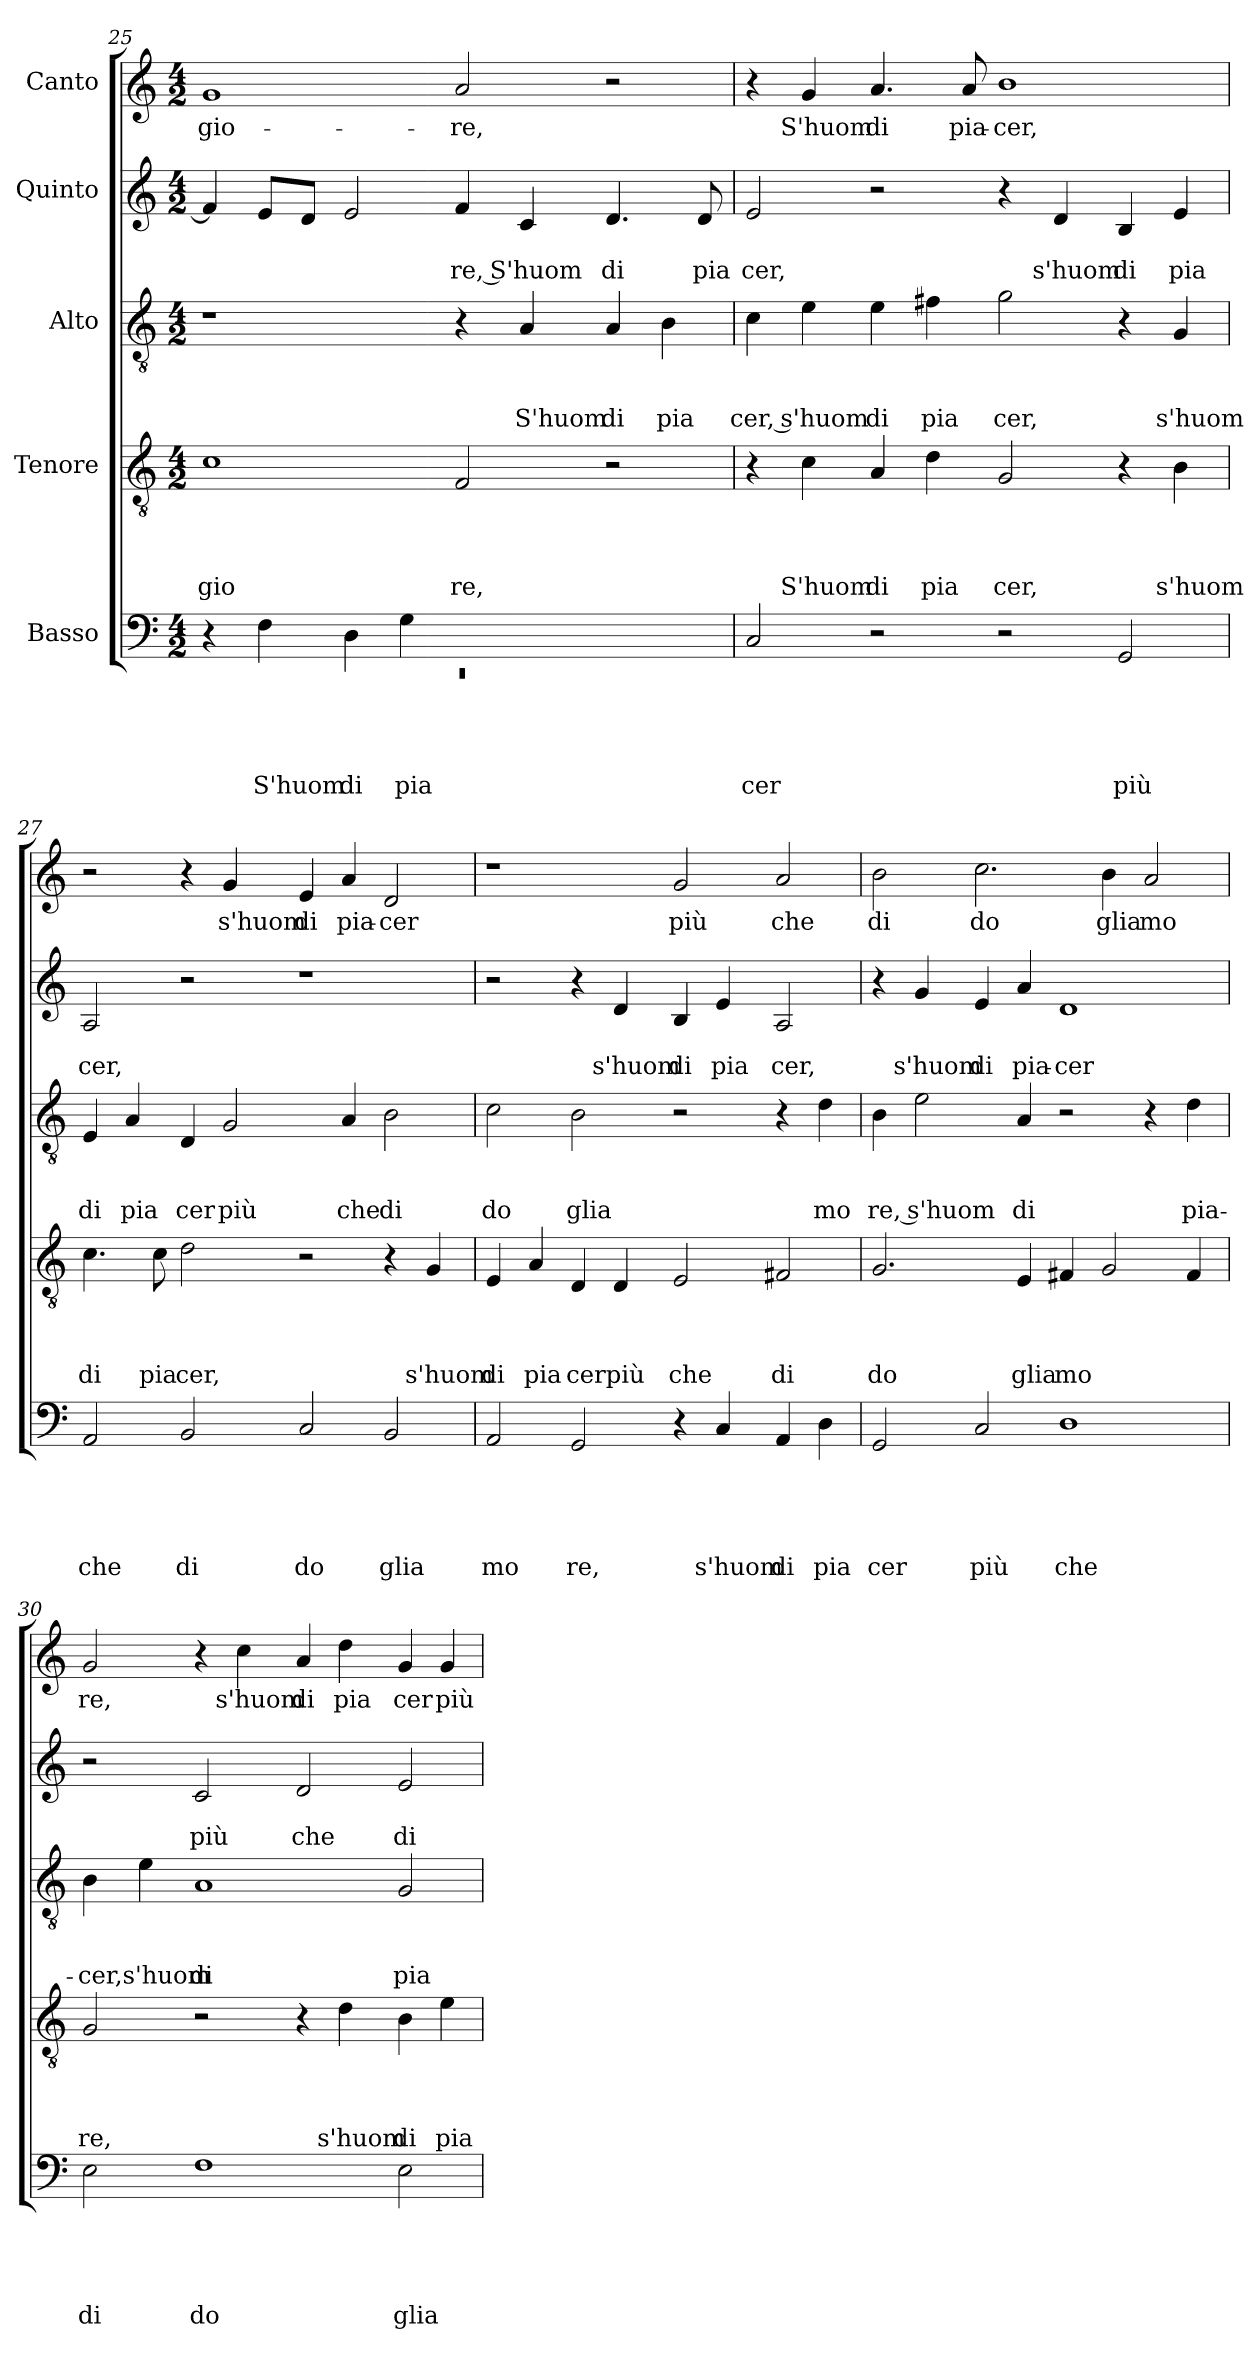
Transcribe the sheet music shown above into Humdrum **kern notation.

**kern	**text	**text	**text	**text	**text	**kern	**text	**text	**text	**text	**kern	**text	**text	**text	**kern	**text	**text	**kern	**text
*part5	*part5	*part5	*part5	*part5	*part5	*part4	*part4	*part4	*part4	*part4	*part3	*part3	*part3	*part3	*part2	*part2	*part2	*part1	*part1
*staff5	*staff5	*staff5	*staff5	*staff5	*staff5	*staff4	*staff4	*staff4	*staff4	*staff4	*staff3	*staff3	*staff3	*staff3	*staff2	*staff2	*staff2	*staff1	*staff1
*I"Basso	*	*	*	*	*	*I"Tenore	*	*	*	*	*I"Alto	*	*	*	*I"Quinto	*	*	*I"Canto	*
!!LO:LB:g=z
*clefF4	*	*	*	*	*	*clefGv2	*	*	*	*	*clefGv2	*	*	*	*clefG2	*	*	*clefG2	*
*k[]	*	*	*	*	*	*k[]	*	*	*	*	*k[]	*	*	*	*k[]	*	*	*k[]	*
*C:	*	*	*	*	*	*C:	*	*	*	*	*C:	*	*	*	*C:	*	*	*C:	*
*M4/2	*	*	*	*	*	*M4/2	*	*	*	*	*M4/2	*	*	*	*M4/2	*	*	*M4/2	*
=25	=25	=25	=25	=25	=25	=25	=25	=25	=25	=25	=25	=25	=25	=25	=25	=25	=25	=25	=25
*^	*	*	*	*	*	*	*	*	*	*	*	*	*	*	*	*	*	*	*
!	!LO:N:vis=1	!	!	!	!	!	!	!	!	!	!LO:LY:b	!	!	!	!	!	!	!	!	!LO:LY:b
*	*^	*	*	*	*	*	*	*	*	*	*	*	*	*	*	*	*	*	*	*
0ryy	0rEE	4r	.	.	.	.	.	1c	.	.	.	gio	1r	.	.	.	4f/]	.	.	1g	gio-
!	!	!	!	!	!	!	!LO:LY:b	!	!	!	!	!	!	!	!	!	!	!	!	!	!
.	.	4F\	.	.	.	.	S'huom	.	.	.	.	.	.	.	.	.	8e/L	.	.	.	.
.	.	.	.	.	.	.	.	.	.	.	.	.	.	.	.	.	8d/J	.	.	.	.
!	!	!	!	!	!	!	!LO:LY:b	!	!	!	!	!	!	!	!	!	!	!	!	!	!
.	.	4D\	.	.	.	.	di	.	.	.	.	.	.	.	.	.	2e/	.	.	.	.
!	!	!	!	!	!	!	!LO:LY:b	!	!	!	!	!	!	!	!	!	!	!	!	!	!
.	.	4G\	.	.	.	.	pia	.	.	.	.	.	.	.	.	.	.	.	.	.	.
!	!	!	!	!	!	!	!	!	!	!	!	!LO:LY:b	!	!	!	!	!	!	!LO:LY:b	!	!LO:LY:b
.	.	1ryy	.	.	.	.	.	2F/	.	.	.	re,	4r	.	.	.	4f/	.	-re, S'huom	2a/	-re,
!	!	!	!	!	!	!	!	!	!	!	!	!	!	!	!	!LO:LY:b	!	!	!	!	!
.	.	.	.	.	.	.	.	.	.	.	.	.	4A/	.	.	S'huom	4c/	.	.	.	.
!	!	!	!	!	!	!	!	!	!	!	!	!	!	!	!	!LO:LY:b	!	!	!LO:LY:b	!	!
.	.	.	.	.	.	.	.	2r	.	.	.	.	4A/	.	.	di	4.d/	.	di	2r	.
!	!	!	!	!	!	!	!	!	!	!	!	!	!	!	!	!LO:LY:b	!	!	!	!	!
.	.	.	.	.	.	.	.	.	.	.	.	.	4B\	.	.	pia	.	.	.	.	.
!	!	!	!	!	!	!	!	!	!	!	!	!	!	!	!	!	!	!	!LO:LY:b	!	!
.	.	.	.	.	.	.	.	.	.	.	.	.	.	.	.	.	8d/	.	pia	.	.
*v	*v	*v	*	*	*	*	*	*	*	*	*	*	*	*	*	*	*	*	*	*	*
=26	=26	=26	=26	=26	=26	=26	=26	=26	=26	=26	=26	=26	=26	=26	=26	=26	=26	=26	=26
!	!	!	!	!	!LO:LY:b	!	!	!	!	!	!	!	!	!LO:LY:b	!	!	!LO:LY:b	!	!
2C/	.	.	.	.	cer	4r	.	.	.	.	4c\	.	.	cer, s'huom	2e/	.	cer,	4r	.
!	!	!	!	!	!	!	!	!	!	!LO:LY:b	!	!	!	!	!	!	!	!	!LO:LY:b
.	.	.	.	.	.	4c\	.	.	.	S'huom	4e\	.	.	.	.	.	.	4g/	S'huom
!	!	!	!	!	!	!	!	!	!	!LO:LY:b	!	!	!	!LO:LY:b	!	!	!	!	!LO:LY:b
2r	.	.	.	.	.	4A/	.	.	.	di	4e\	.	.	di	2r	.	.	4.a/	di
!	!	!	!	!	!	!	!	!	!	!LO:LY:b	!	!	!	!LO:LY:b	!	!	!	!	!
.	.	.	.	.	.	4d\	.	.	.	pia	4f#X\	.	.	pia	.	.	.	.	.
!	!	!	!	!	!	!	!	!	!	!	!	!	!	!	!	!	!	!	!LO:LY:b
.	.	.	.	.	.	.	.	.	.	.	.	.	.	.	.	.	.	8a/	pia-
!	!	!	!	!	!	!	!	!	!	!LO:LY:b	!	!	!	!LO:LY:b	!	!	!	!	!LO:LY:b
2r	.	.	.	.	.	2G/	.	.	.	cer,	2g\	.	.	cer,	4r	.	.	1b	-cer,
!	!	!	!	!	!	!	!	!	!	!	!	!	!	!	!	!	!LO:LY:b	!	!
.	.	.	.	.	.	.	.	.	.	.	.	.	.	.	4d/	.	s'huom	.	.
!	!	!	!	!	!LO:LY:b	!	!	!	!	!	!	!	!	!	!	!	!LO:LY:b	!	!
2GG/	.	.	.	.	più	4r	.	.	.	.	4r	.	.	.	4B/	.	di	.	.
!	!	!	!	!	!	!	!	!	!	!LO:LY:b	!	!	!	!LO:LY:b	!	!	!LO:LY:b	!	!
.	.	.	.	.	.	4B\	.	.	.	s'huom	4G/	.	.	s'huom	4e/	.	pia	.	.
=27	=27	=27	=27	=27	=27	=27	=27	=27	=27	=27	=27	=27	=27	=27	=27	=27	=27	=27	=27
!	!	!	!	!	!LO:LY:b	!	!	!	!	!LO:LY:b	!	!	!	!LO:LY:b	!	!	!LO:LY:b	!	!
2AA/	.	.	.	.	che	4.c\	.	.	.	di	4E/	.	.	di	2A/	.	cer,	2r	.
!	!	!	!	!	!	!	!	!	!	!	!	!	!	!LO:LY:b	!	!	!	!	!
.	.	.	.	.	.	.	.	.	.	.	4A/	.	.	pia	.	.	.	.	.
!	!	!	!	!	!	!	!	!	!	!LO:LY:b	!	!	!	!	!	!	!	!	!
.	.	.	.	.	.	8c\	.	.	.	pia	.	.	.	.	.	.	.	.	.
!	!	!	!	!	!LO:LY:b	!	!	!	!	!LO:LY:b	!	!	!	!LO:LY:b	!	!	!	!	!
2BB/	.	.	.	.	di	2d\	.	.	.	cer,	4D/	.	.	cer	2r	.	.	4r	.
!	!	!	!	!	!	!	!	!	!	!	!	!	!	!LO:LY:b	!	!	!	!	!LO:LY:b
.	.	.	.	.	.	.	.	.	.	.	2G/	.	.	più	.	.	.	4g/	s'huom
!	!	!	!	!	!LO:LY:b	!	!	!	!	!	!	!	!	!	!	!	!	!	!LO:LY:b
2C/	.	.	.	.	do	2r	.	.	.	.	.	.	.	.	1r	.	.	4e/	di
!	!	!	!	!	!	!	!	!	!	!	!	!	!	!LO:LY:b	!	!	!	!	!LO:LY:b
.	.	.	.	.	.	.	.	.	.	.	4A/	.	.	che	.	.	.	4a/	pia-
!	!	!	!	!	!LO:LY:b	!	!	!	!	!	!	!	!	!LO:LY:b	!	!	!	!	!LO:LY:b
2BB/	.	.	.	.	glia	4r	.	.	.	.	2B\	.	.	di	.	.	.	2d/	-cer
!	!	!	!	!	!	!	!	!	!	!LO:LY:b	!	!	!	!	!	!	!	!	!
.	.	.	.	.	.	4G/	.	.	.	s'huom	.	.	.	.	.	.	.	.	.
=28	=28	=28	=28	=28	=28	=28	=28	=28	=28	=28	=28	=28	=28	=28	=28	=28	=28	=28	=28
!	!	!	!	!	!LO:LY:b	!	!	!	!	!LO:LY:b	!	!	!	!LO:LY:b	!	!	!	!	!
2AA/	.	.	.	.	mo	4E/	.	.	.	di	2c\	.	.	do	2r	.	.	1r	.
!	!	!	!	!	!	!	!	!	!	!LO:LY:b	!	!	!	!	!	!	!	!	!
.	.	.	.	.	.	4A/	.	.	.	pia	.	.	.	.	.	.	.	.	.
!	!	!	!	!	!LO:LY:b	!	!	!	!	!LO:LY:b	!	!	!	!LO:LY:b	!	!	!	!	!
2GG/	.	.	.	.	re,	4D/	.	.	.	cerpiù	2B\	.	.	glia	4r	.	.	.	.
!	!	!	!	!	!	!	!	!	!	!	!	!	!	!	!	!	!LO:LY:b	!	!
.	.	.	.	.	.	4D/	.	.	.	.	.	.	.	.	4d/	.	s'huom	.	.
!	!	!	!	!	!	!	!	!	!	!LO:LY:b	!	!	!	!	!	!	!LO:LY:b	!	!LO:LY:b
4r	.	.	.	.	.	2E/	.	.	.	che	2r	.	.	.	4B/	.	di	2g/	più
!	!	!	!	!	!LO:LY:b	!	!	!	!	!	!	!	!	!	!	!	!LO:LY:b	!	!
4C/	.	.	.	.	s'huom	.	.	.	.	.	.	.	.	.	4e/	.	pia	.	.
!	!	!	!	!	!LO:LY:b	!	!	!	!	!LO:LY:b	!	!	!	!	!	!	!LO:LY:b	!	!LO:LY:b
4AA/	.	.	.	.	di	2F#X/	.	.	.	di	4r	.	.	.	2A/	.	cer,	2a/	che
!	!	!	!	!	!LO:LY:b	!	!	!	!	!	!	!	!	!LO:LY:b	!	!	!	!	!
4D\	.	.	.	.	pia	.	.	.	.	.	4d\	.	.	mo	.	.	.	.	.
!!LO:PB:g=z
=29	=29	=29	=29	=29	=29	=29	=29	=29	=29	=29	=29	=29	=29	=29	=29	=29	=29	=29	=29
!	!	!	!	!	!LO:LY:b	!	!	!	!	!LO:LY:b	!	!	!	!LO:LY:b	!	!	!	!	!LO:LY:b
2GG/	.	.	.	.	cer	2.G/	.	.	.	do	4B\	.	.	re, s'huom	4r	.	.	2b\	di
!	!	!	!	!	!	!	!	!	!	!	!	!	!	!	!	!	!LO:LY:b	!	!
.	.	.	.	.	.	.	.	.	.	.	2e\	.	.	.	4g/	.	s'huom	.	.
!	!	!	!	!	!LO:LY:b	!	!	!	!	!	!	!	!	!	!	!	!LO:LY:b	!	!LO:LY:b
2C/	.	.	.	.	più	.	.	.	.	.	.	.	.	.	4e/	.	di	2.cc\	do
!	!	!	!	!	!	!	!	!	!	!LO:LY:b	!	!	!	!LO:LY:b	!	!	!LO:LY:b	!	!
.	.	.	.	.	.	4E/	.	.	.	glia	4A/	.	.	di	4a/	.	pia-	.	.
!	!	!	!	!	!LO:LY:b	!	!	!	!	!LO:LY:b	!	!	!	!	!	!	!LO:LY:b	!	!
1D	.	.	.	.	che	4F#X/	.	.	.	mo	2r	.	.	.	1d	.	-cer	.	.
!	!	!	!	!	!	!	!	!	!	!	!	!	!	!	!	!	!	!	!LO:LY:b
.	.	.	.	.	.	2G/	.	.	.	.	.	.	.	.	.	.	.	4b\	glia
!	!	!	!	!	!	!	!	!	!	!	!	!	!	!	!	!	!	!	!LO:LY:b
.	.	.	.	.	.	.	.	.	.	.	4r	.	.	.	.	.	.	2a/	mo
!	!	!	!	!	!	!	!	!	!	!	!	!	!	!LO:LY:b	!	!	!	!	!
.	.	.	.	.	.	4F#/	.	.	.	.	4d\	.	.	pia-	.	.	.	.	.
=30	=30	=30	=30	=30	=30	=30	=30	=30	=30	=30	=30	=30	=30	=30	=30	=30	=30	=30	=30
!	!	!	!	!	!LO:LY:b	!	!	!	!	!LO:LY:b	!	!	!	!LO:LY:b	!	!	!	!	!LO:LY:b
2E\	.	.	.	.	di	2G/	.	.	.	re,	4B\	.	.	-cer,s'huom	2r	.	.	2g/	re,
.	.	.	.	.	.	.	.	.	.	.	4e\	.	.	.	.	.	.	.	.
!	!	!	!	!	!LO:LY:b	!	!	!	!	!	!	!	!	!LO:LY:b	!	!	!LO:LY:b	!	!
1F	.	.	.	.	do	2r	.	.	.	.	1A	.	.	di	2c/	.	più	4r	.
!	!	!	!	!	!	!	!	!	!	!	!	!	!	!	!	!	!	!	!LO:LY:b
.	.	.	.	.	.	.	.	.	.	.	.	.	.	.	.	.	.	4cc\	s'huom
!	!	!	!	!	!	!	!	!	!	!	!	!	!	!	!	!	!LO:LY:b	!	!LO:LY:b
.	.	.	.	.	.	4r	.	.	.	.	.	.	.	.	2d/	.	che	4a/	di
!	!	!	!	!	!	!	!	!	!	!LO:LY:b	!	!	!	!	!	!	!	!	!LO:LY:b
.	.	.	.	.	.	4d\	.	.	.	s'huom	.	.	.	.	.	.	.	4dd\	pia
!	!	!	!	!	!LO:LY:b	!	!	!	!	!LO:LY:b	!	!	!	!LO:LY:b	!	!	!LO:LY:b	!	!LO:LY:b
2E\	.	.	.	.	glia	4B\	.	.	.	di	2G/	.	.	pia-	2e/	.	di	4g/	cer
!	!	!	!	!	!	!	!	!	!	!LO:LY:b	!	!	!	!	!	!	!	!	!LO:LY:b
.	.	.	.	.	.	4e\	.	.	.	pia	.	.	.	.	.	.	.	4g/	più
=	=	=	=	=	=	=	=	=	=	=	=	=	=	=	=	=	=	=	=
*-	*-	*-	*-	*-	*-	*-	*-	*-	*-	*-	*-	*-	*-	*-	*-	*-	*-	*-	*-
